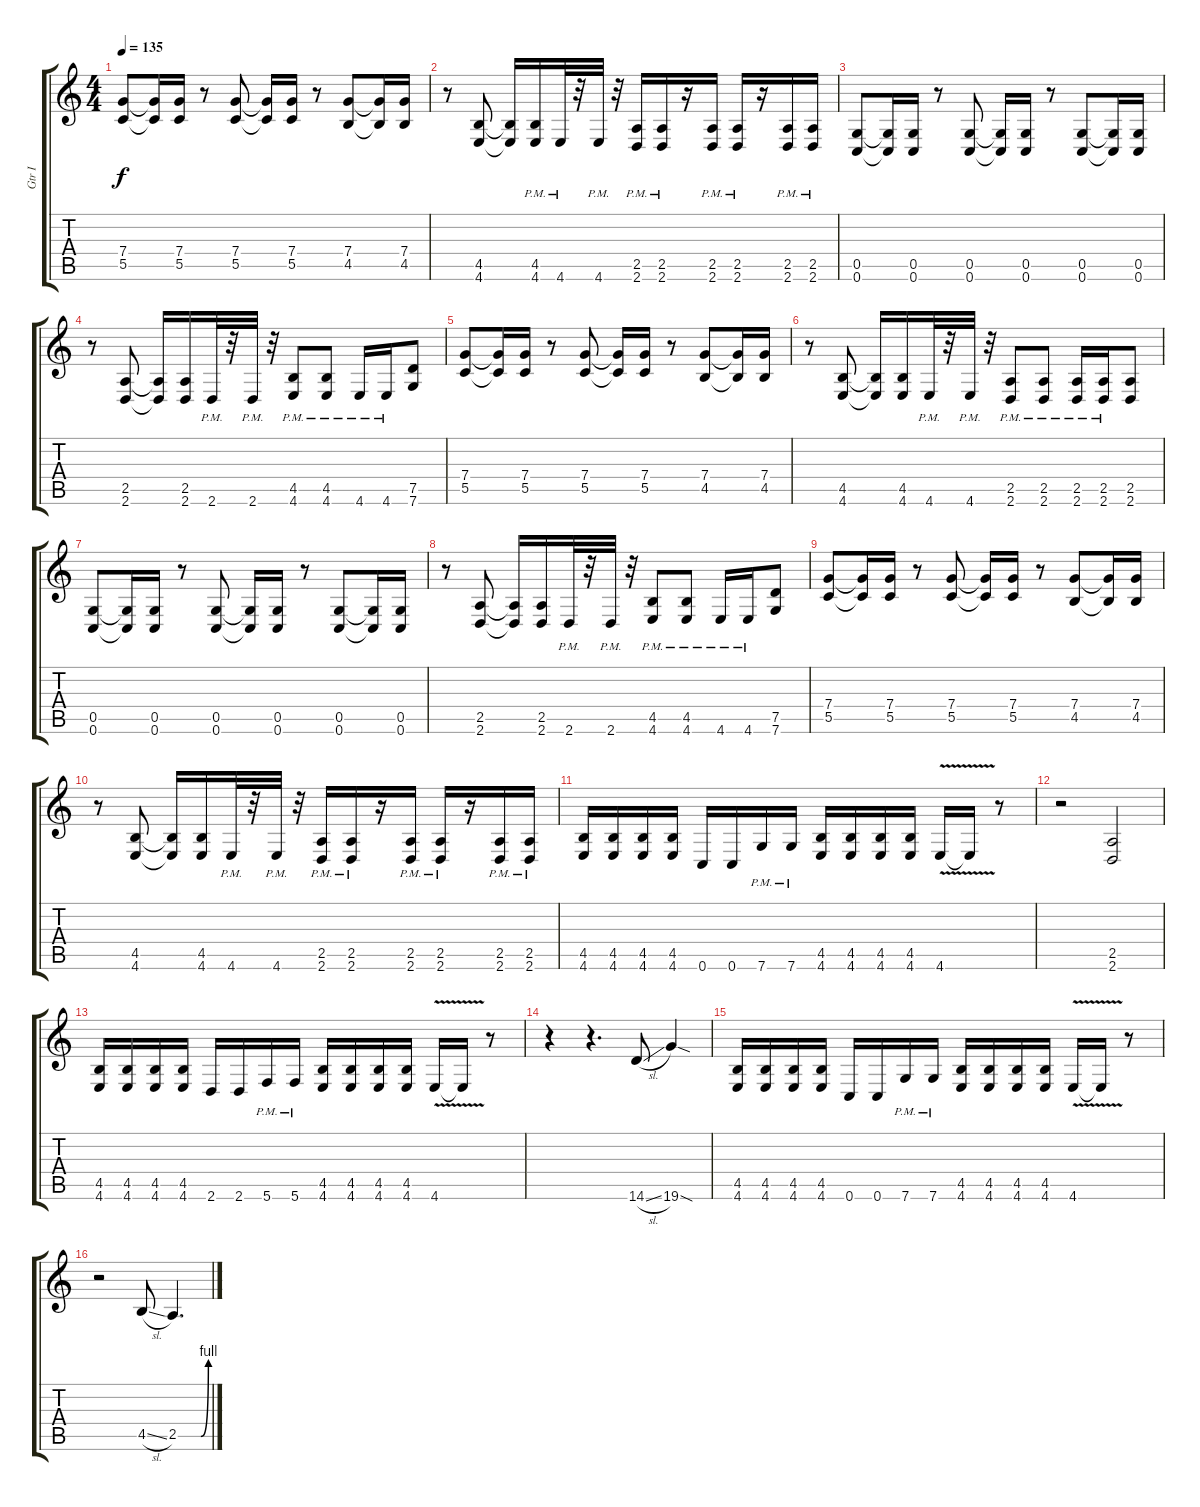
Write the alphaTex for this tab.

\track ("Gtr I" "Gtr I") {instrument distortionguitar}
\staff {score tabs}
\tuning (D4 A3 F3 C3 G2 C2) {hide}
\ts (4 4)
\tempo 135
\clef g2
\ks c
(7.4 5.5).8{dy f} (7.4{t} 5.5{t}).16 (7.4 5.5).16 r.8 (7.4 5.5).8 (7.4{t} 5.5{t}).16 (7.4 5.5).16 r.8 (7.4 4.5).8 (7.4{t} 4.5{t}).16 (7.4 4.5).16 |
r.8 (4.5 4.6).8 (4.5{t} 4.6{t}).16 (4.5{pm} 4.6{pm}).16 4.6{pm}.32 r.32 4.6{pm}.32 r.32 (2.5{pm} 2.6{pm}).16 (2.5{pm} 2.6{pm}).16 r.16 (2.5{pm} 2.6{pm}).16 (2.5{pm} 2.6{pm}).16 r.16 (2.5{pm} 2.6{pm}).16 (2.5{pm} 2.6{pm}).16 |
(0.5 0.6).8 (0.5{t} 0.6{t}).16 (0.5 0.6).16 r.8 (0.5 0.6).8 (0.5{t} 0.6{t}).16 (0.5 0.6).16 r.8 (0.5 0.6).8 (0.5{t} 0.6{t}).16 (0.5 0.6).16 |
r.8 (2.5 2.6).8 (2.5{t} 2.6{t}).16 (2.5 2.6).16 2.6{pm}.32 r.32 2.6{pm}.32 r.32 (4.5{pm} 4.6{pm}).8 (4.5{pm} 4.6{pm}).8 4.6{pm}.16 4.6{pm}.16 (7.5 7.6).8 |
(7.4 5.5).8 (7.4{t} 5.5{t}).16 (7.4 5.5).16 r.8 (7.4 5.5).8 (7.4{t} 5.5{t}).16 (7.4 5.5).16 r.8 (7.4 4.5).8 (7.4{t} 4.5{t}).16 (7.4 4.5).16 |
r.8 (4.5 4.6).8 (4.5{t} 4.6{t}).16 (4.5 4.6).16 4.6{pm}.32 r.32 4.6{pm}.32 r.32 (2.5{pm} 2.6{pm}).8 (2.5{pm} 2.6{pm}).8 (2.5{pm} 2.6{pm}).16 (2.5{pm} 2.6{pm}).16 (2.5 2.6).8 |
(0.5 0.6).8 (0.5{t} 0.6{t}).16 (0.5 0.6).16 r.8 (0.5 0.6).8 (0.5{t} 0.6{t}).16 (0.5 0.6).16 r.8 (0.5 0.6).8 (0.5{t} 0.6{t}).16 (0.5 0.6).16 |
r.8 (2.5 2.6).8 (2.5{t} 2.6{t}).16 (2.5 2.6).16 2.6{pm}.32 r.32 2.6{pm}.32 r.32 (4.5{pm} 4.6{pm}).8 (4.5{pm} 4.6{pm}).8 4.6{pm}.16 4.6{pm}.16 (7.5 7.6).8 |
(7.4 5.5).8 (7.4{t} 5.5{t}).16 (7.4 5.5).16 r.8 (7.4 5.5).8 (7.4{t} 5.5{t}).16 (7.4 5.5).16 r.8 (7.4 4.5).8 (7.4{t} 4.5{t}).16 (7.4 4.5).16 |
r.8 (4.5 4.6).8 (4.5{t} 4.6{t}).16 (4.5 4.6).16 4.6{pm}.32 r.32 4.6{pm}.32 r.32 (2.5{pm} 2.6{pm}).16 (2.5{pm} 2.6{pm}).16 r.16 (2.5{pm} 2.6{pm}).16 (2.5{pm} 2.6{pm}).16 r.16 (2.5{pm} 2.6{pm}).16 (2.5{pm} 2.6{pm}).16 |
(4.5 4.6).16 (4.5 4.6).16 (4.5 4.6).16 (4.5 4.6).16 0.6.16 0.6.16 7.6{pm}.16 7.6{pm}.16 (4.5 4.6).16 (4.5 4.6).16 (4.5 4.6).16 (4.5 4.6).16 4.6{v}.16 4.6{t}.16 r.8 |
r.2 (2.5 2.6).2 |
(4.5 4.6).16 (4.5 4.6).16 (4.5 4.6).16 (4.5 4.6).16 2.6.16 2.6.16 5.6{pm}.16 5.6{pm}.16 (4.5 4.6).16 (4.5 4.6).16 (4.5 4.6).16 (4.5 4.6).16 4.6{v}.16 4.6{t}.16 r.8 |
r.4 r.4{d} 14.6{sl}.8 19.6{sod}.4 |
(4.5 4.6).16 (4.5 4.6).16 (4.5 4.6).16 (4.5 4.6).16 0.6.16 0.6.16 7.6{pm}.16 7.6{pm}.16 (4.5 4.6).16 (4.5 4.6).16 (4.5 4.6).16 (4.5 4.6).16 4.6{v}.16 4.6{t}.16 r.8 |
r.2 4.5{sl}.8 2.5{be (custom 0 0 15 0 30 0 45 0 60 4)}.4{d}
